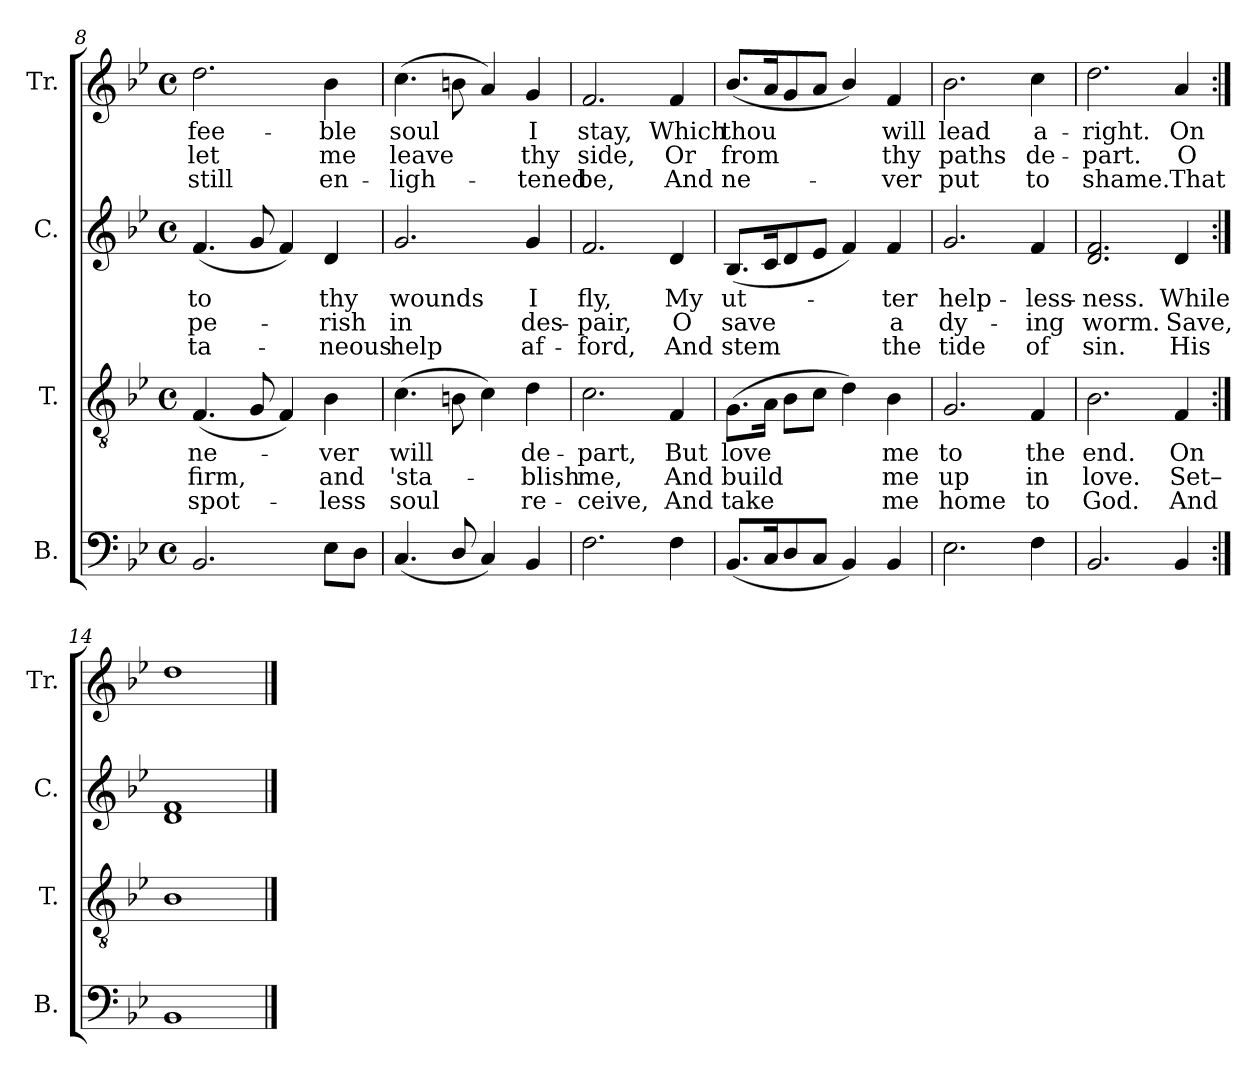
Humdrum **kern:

**kern	**kern	**text	**text	**text	**kern	**text	**text	**text	**kern	**text	**text	**text
*part4	*part3	*part3	*part3	*part3	*part2	*part2	*part2	*part2	*part1	*part1	*part1	*part1
*staff4	*staff3	*staff3	*staff3	*staff3	*staff2	*staff2	*staff2	*staff2	*staff1	*staff1	*staff1	*staff1
*I"B.	*I"T.	*	*	*	*I"C.	*	*	*	*I"Tr.	*	*	*
*I'B.	*I'T.	*	*	*	*I'C.	*	*	*	*I'Tr.	*	*	*
!!LO:LB:g=z
*clefF4	*clefGv2	*	*	*	*clefG2	*	*	*	*clefG2	*	*	*
*k[b-e-]	*k[b-e-]	*	*	*	*k[b-e-]	*	*	*	*k[b-e-]	*	*	*
*M4/4	*M4/4	*	*	*	*M4/4	*	*	*	*M4/4	*	*	*
*met(c)	*met(c)	*	*	*	*met(c)	*	*	*	*met(c)	*	*	*
=8	=8	=8	=8	=8	=8	=8	=8	=8	=8	=8	=8	=8
2.BB-/	(4.F/	ne-	-firm,	spot-	(4.f/	to	pe-	-ta-	2.dd\	fee-	let	still
.	8G/	.	.	.	8g/	.	.	.	.	.	.	.
.	4F/)	.	.	.	4f/)	.	.	.	.	.	.	.
8E-\L	4B-\	-ver	and	-less	4d/	thy	-rish	-neous	4b-\	-ble	me	en-
8D\J	.	.	.	.	.	.	.	.	.	.	.	.
=9	=9	=9	=9	=9	=9	=9	=9	=9	=9	=9	=9	=9
(4.C/	(4.c\	will	'sta-	soul	2.g/	wounds	in	help	(4.cc\	soul	leave	-ligh-
8D/	8Bn\	.	.	.	.	.	.	.	8bn\	.	.	.
4C/)	4c\)	.	.	.	.	.	.	.	4a/)	.	.	.
4BB-/	4d\	de-	blish	re-	4g/	I	des-	af-	4g/	I	thy	-tened
=10	=10	=10	=10	=10	=10	=10	=10	=10	=10	=10	=10	=10
2.F\	2.c\	-part,	me,	-ceive,	2.f/	fly,	-pair,	-ford,	2.f/	stay,	side,	be,
4F\	4F/	But	And	And	4d/	My	O	And	4f/	Which	Or	And
=11	=11	=11	=11	=11	=11	=11	=11	=11	=11	=11	=11	=11
(8.BB-/L	(8.G\L	love	build	take	(8.B-/L	ut-	save	stem	(8.b-/L	thou	from	ne-
16C/K	16A\Jk	.	.	.	16c/K	.	.	.	16a/K	.	.	.
8D/	8B-\L	.	.	.	8d/	.	.	.	8g/	.	.	.
8C/J	8c\J	.	.	.	8e-/J	.	.	.	8a/J	.	.	.
4BB-/)	4d\)	.	.	.	4f/)	.	.	.	4b-/)	.	.	.
4BB-/	4B-\	me	me	me	4f/	-ter	a	the	4f/	will	thy	-ver
=12	=12	=12	=12	=12	=12	=12	=12	=12	=12	=12	=12	=12
2.E-\	2.G/	to	up	home	2.g/	help-	dy-	tide	2.b-\	lead	paths	put
4F\	4F/	the	in	to	4f/	-less-	-ing	of	4cc\	a-	de-	to
=13	=13	=13	=13	=13	=13	=13	=13	=13	=13	=13	=13	=13
2.BB-/	2.B-\	end.	love.	God.	2.d/ 2.f/	-ness.	worm.	sin.	2.dd\	-right.	-part.	shame.
4BB-/	4F/	On	Set–	And	4d/	While	Save,	His	4a/	On	O	That
=14:|!	=14:|!	=14:|!	=14:|!	=14:|!	=14:|!	=14:|!	=14:|!	=14:|!	=14:|!	=14:|!	=14:|!	=14:|!
1BB-	1B-	.	.	.	1d 1f	.	.	.	1dd	.	.	.
==	==	==	==	==	==	==	==	==	==	==	==	==
*-	*-	*-	*-	*-	*-	*-	*-	*-	*-	*-	*-	*-
